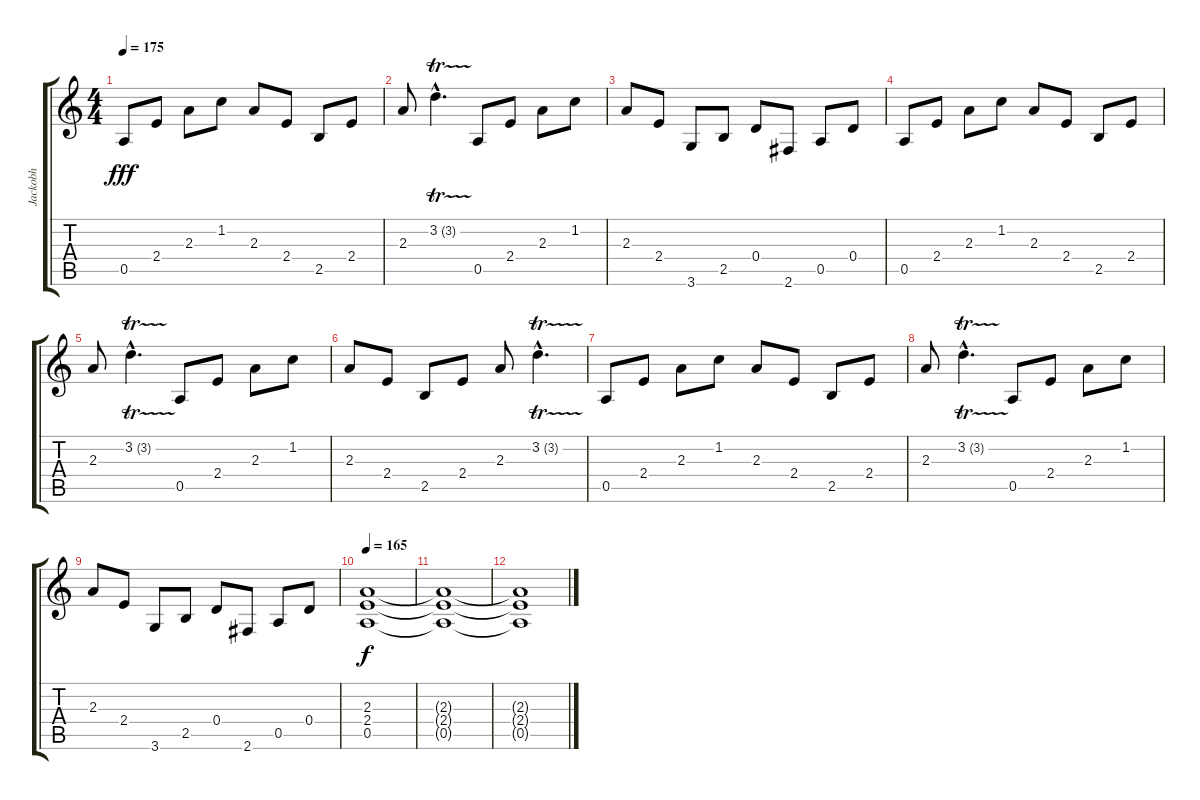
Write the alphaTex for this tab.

\track ("Jackobh" "Jackobh") {instrument distortionguitar}
\staff {score tabs}
\tuning (E4 B3 G3 D3 A2 E2) {hide}
\ts (4 4)
\tempo 175
\clef g2
\ks c
0.5.8{dy fff} 2.4.8 2.3.8 1.2.8 2.3.8 2.4.8 2.5.8 2.4.8 |
2.3.8 3.2{tr (3 16) hac}.4{d} 0.5.8 2.4.8 2.3.8 1.2.8 |
2.3.8 2.4.8 3.6.8 2.5.8 0.4.8 2.6.8 0.5.8 0.4.8 |
0.5.8 2.4.8 2.3.8 1.2.8 2.3.8 2.4.8 2.5.8 2.4.8 |
2.3.8 3.2{tr (3 16) hac}.4{d} 0.5.8 2.4.8 2.3.8 1.2.8 |
2.3.8 2.4.8 2.5.8 2.4.8 2.3.8 3.2{tr (3 16) hac}.4{d} |
0.5.8 2.4.8 2.3.8 1.2.8 2.3.8 2.4.8 2.5.8 2.4.8 |
2.3.8 3.2{tr (3 16) hac}.4{d} 0.5.8 2.4.8 2.3.8 1.2.8 |
2.3.8 2.4.8 3.6.8 2.5.8 0.4.8 2.6.8 0.5.8 0.4.8 |
\tempo 165
(2.3 2.4 0.5).1{dy f volume 0} |
(2.3{t} 2.4{t} 0.5{t}).1 |
(2.3{t} 2.4{t} 0.5{t}).1
